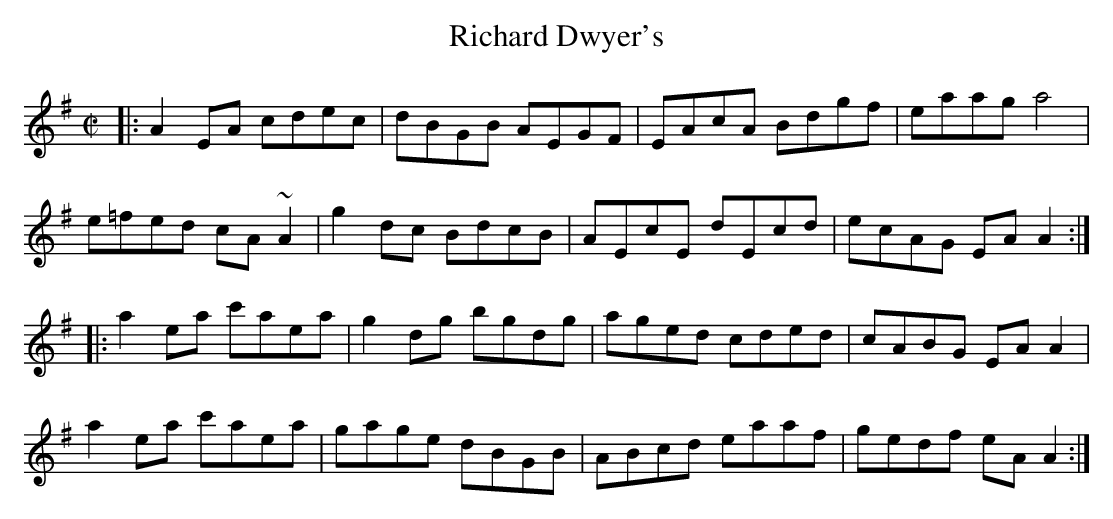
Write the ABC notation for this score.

X:1
T:Richard Dwyer's
M:C|
K:Ador
|: A2EA cdec | dBGB AEGF | EAcA Bdgf | eaag a4 |
e=fed cA~A2 | g2dc BdcB | AEcE dEcd | ecAG EAA2 :|
|: a2ea c'aea | g2dg bgdg | aged cded | cABG EAA2 |
a2ea c'aea | gage dBGB | ABcd eaaf | gedf eAA2 :|
